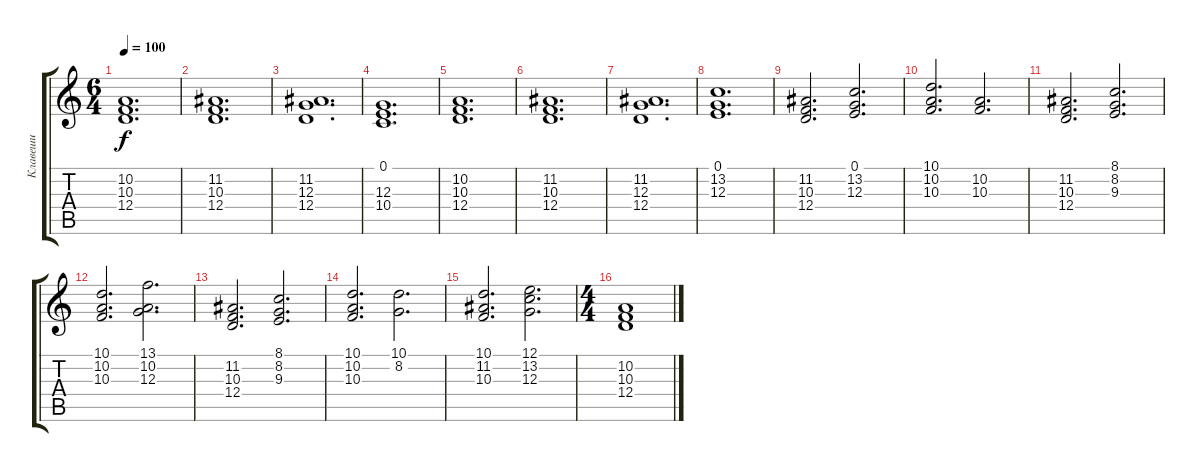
\track ("Клавеши" "Клавеши") {instrument pad8sweep}
\staff {score tabs}
\tuning (E4 B3 G3 D3 A2 E2) {hide}
\ts (6 4)
\tempo 100
\clef g2
\ks c
(10.2 10.3 12.4).1{d dy f} |
(11.2 10.3 12.4).1{d} |
(11.2 12.3 12.4).1{d} |
(0.1 12.3 10.4).1{d} |
(10.2 10.3 12.4).1{d} |
(11.2 10.3 12.4).1{d} |
(11.2 12.3 12.4).1{d} |
(0.1 13.2 12.3).1{d} |
(11.2 10.3 12.4).2{d} (0.1 13.2 12.3).2{d} |
(10.1 10.2 10.3).2{d} (10.2 10.3).2{d} |
(11.2 10.3 12.4).2{d} (8.1 8.2 9.3).2{d} |
(10.1 10.2 10.3).2{d} (13.1 10.2 12.3).2{d} |
(11.2 10.3 12.4).2{d} (8.1 8.2 9.3).2{d} |
(10.1 10.2 10.3).2{d} (10.1 8.2).2{d} |
(10.1 11.2 10.3).2{d} (12.1 13.2 12.3).2{d} |
\ts (4 4)
(10.2 10.3 12.4).1
